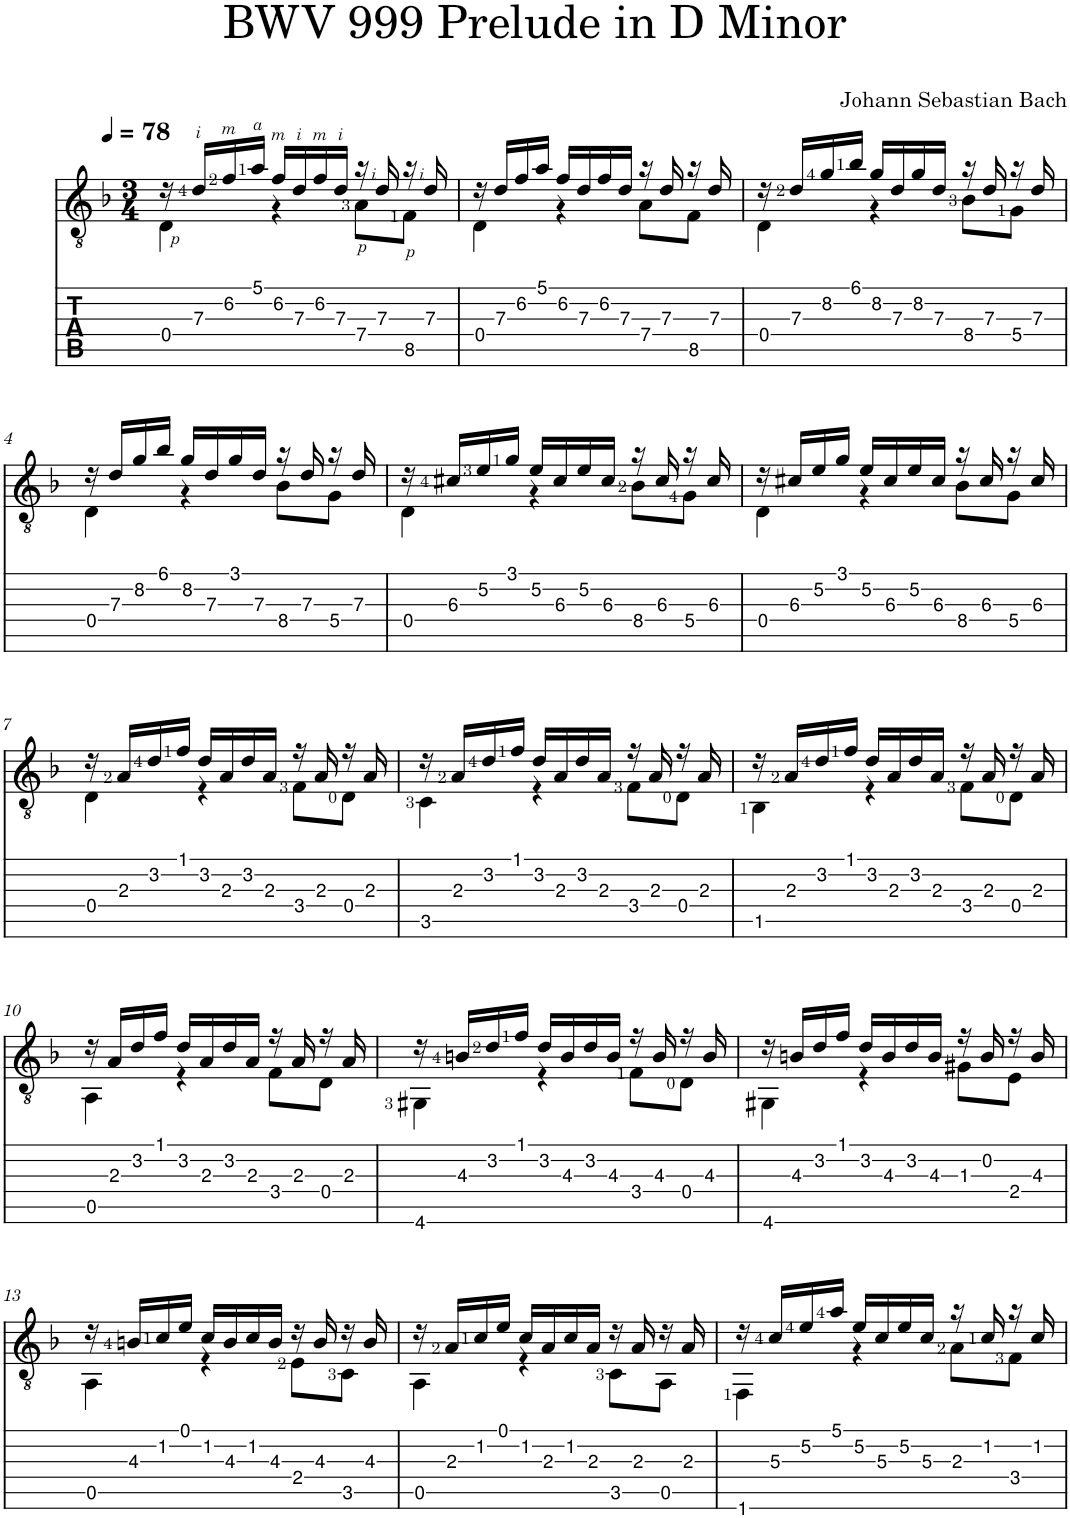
**kern	**kern
*part1	*part1
*staff2	*staff1
*I"Classical Guitar	*
*I'Guit.	*
*stria6	*
*	*clefGv2
*k[b-]	*k[b-]
*d:	*d:
*M3/4	*M3/4
*MM78	*MM78
=1	=1
*^	*^
16r	4D	16r	4D\
16dLL	.	16d/LL	.
16f	.	16f/	.
16aJJ	.	16a/JJ	.
16fLL	4r	16f/LL	4r
16dJ	.	16d/	.
16fL	.	16f/	.
16dJJ	.	16d/JJ	.
16r	8AL	16r	8A\L
16d	.	16d/	.
16r	8FJ	16r	8F\J
16d	.	16d/	.
=2	=2	=2	=2
16r	4D	16r	4D\
16dLL	.	16d/LL	.
16f	.	16f/	.
16aJJ	.	16a/JJ	.
16fLL	4r	16f/LL	4r
16dJ	.	16d/	.
16fL	.	16f/	.
16dJJ	.	16d/JJ	.
16r	8AL	16r	8A\L
16d	.	16d/	.
16r	8FJ	16r	8F\J
16d	.	16d/	.
=3	=3	=3	=3
16r	4D	16r	4D\
16dLL	.	16d/LL	.
16g	.	16g/	.
16b-JJ	.	16b-/JJ	.
16gLL	4r	16g/LL	4r
16dJ	.	16d/	.
16gL	.	16g/	.
16dJJ	.	16d/JJ	.
16r	8B-L	16r	8B-\L
16d	.	16d/	.
16r	8GJ	16r	8G\J
16d	.	16d/	.
!!LO:LB:g=z	!!
=4	=4	=4	=4
16r	4D	16r	4D\
16dLL	.	16d/LL	.
16g	.	16g/	.
16b-JJ	.	16b-/JJ	.
16gLL	4r	16g/LL	4r
16dJ	.	16d/	.
16gL	.	16g/	.
16dJJ	.	16d/JJ	.
16r	8B-L	16r	8B-\L
16d	.	16d/	.
16r	8GJ	16r	8G\J
16d	.	16d/	.
=5	=5	=5	=5
16r	4D	16r	4D\
16c#XLL	.	16c#X/LL	.
16e	.	16e/	.
16gJJ	.	16g/JJ	.
16eLL	4r	16e/LL	4r
16c#J	.	16c#/	.
16eL	.	16e/	.
16c#JJ	.	16c#/JJ	.
16r	8B-L	16r	8B-\L
16c#	.	16c#/	.
16r	8GJ	16r	8G\J
16c#	.	16c#/	.
=6	=6	=6	=6
16r	4D	16r	4D\
16c#XLL	.	16c#X/LL	.
16e	.	16e/	.
16gJJ	.	16g/JJ	.
16eLL	4r	16e/LL	4r
16c#J	.	16c#/	.
16eL	.	16e/	.
16c#JJ	.	16c#/JJ	.
16r	8B-L	16r	8B-\L
16c#	.	16c#/	.
16r	8GJ	16r	8G\J
16c#	.	16c#/	.
!!LO:LB:g=z	!!
=7	=7	=7	=7
16r	4D	16r	4D\
16ALL	.	16A/LL	.
16d	.	16d/	.
16fJJ	.	16f/JJ	.
16dLL	4r	16d/LL	4r
16AJ	.	16A/	.
16dL	.	16d/	.
16AJJ	.	16A/JJ	.
16r	8FL	16r	8F\L
16A	.	16A/	.
16r	8DJ	16r	8D\J
16A	.	16A/	.
=8	=8	=8	=8
16r	4C	16r	4C\
16ALL	.	16A/LL	.
16d	.	16d/	.
16fJJ	.	16f/JJ	.
16dLL	4r	16d/LL	4r
16AJ	.	16A/	.
16dL	.	16d/	.
16AJJ	.	16A/JJ	.
16r	8FL	16r	8F\L
16A	.	16A/	.
16r	8DJ	16r	8D\J
16A	.	16A/	.
=9	=9	=9	=9
16r	4BB-	16r	4BB-\
16ALL	.	16A/LL	.
16d	.	16d/	.
16fJJ	.	16f/JJ	.
16dLL	4r	16d/LL	4r
16AJ	.	16A/	.
16dL	.	16d/	.
16AJJ	.	16A/JJ	.
16r	8FL	16r	8F\L
16A	.	16A/	.
16r	8DJ	16r	8D\J
16A	.	16A/	.
!!LO:LB:g=z	!!
=10	=10	=10	=10
16r	4AA	16r	4AA\
16ALL	.	16A/LL	.
16d	.	16d/	.
16fJJ	.	16f/JJ	.
16dLL	4r	16d/LL	4r
16AJ	.	16A/	.
16dL	.	16d/	.
16AJJ	.	16A/JJ	.
16r	8FL	16r	8F\L
16A	.	16A/	.
16r	8DJ	16r	8D\J
16A	.	16A/	.
=11	=11	=11	=11
16r	4GG#X	16r	4GG#X\
16BnLL	.	16Bn/LL	.
16d	.	16d/	.
16fJJ	.	16f/JJ	.
16dLL	4r	16d/LL	4r
16BJ	.	16B/	.
16dL	.	16d/	.
16BJJ	.	16B/JJ	.
16r	8FL	16r	8F\L
16B	.	16B/	.
16r	8DJ	16r	8D\J
16B	.	16B/	.
=12	=12	=12	=12
16r	4GG#X	16r	4GG#X\
16BnLL	.	16Bn/LL	.
16d	.	16d/	.
16fJJ	.	16f/JJ	.
16dLL	4r	16d/LL	4r
16BJ	.	16B/	.
16dL	.	16d/	.
16BJJ	.	16B/JJ	.
16r	8G#XL	16r	8G#X\L
16B	.	16B/	.
16r	8EJ	16r	8E\J
16B	.	16B/	.
!!LO:LB:g=z	!!
=13	=13	=13	=13
16r	4AA	16r	4AA\
16BnLL	.	16Bn/LL	.
16c	.	16c/	.
16eJJ	.	16e/JJ	.
16cLL	4r	16c/LL	4r
16BJ	.	16B/	.
16cL	.	16c/	.
16BJJ	.	16B/JJ	.
16r	8EL	16r	8E\L
16B	.	16B/	.
16r	8CJ	16r	8C\J
16B	.	16B/	.
=14	=14	=14	=14
16r	4AA	16r	4AA\
16ALL	.	16A/LL	.
16c	.	16c/	.
16eJJ	.	16e/JJ	.
16cLL	4r	16c/LL	4r
16AJ	.	16A/	.
16cL	.	16c/	.
16AJJ	.	16A/JJ	.
16r	8CL	16r	8C\L
16A	.	16A/	.
16r	8AAJ	16r	8AA\J
16A	.	16A/	.
=15	=15	=15	=15
16r	4FF	16r	4FF\
16cLL	.	16c/LL	.
16e	.	16e/	.
16aJJ	.	16a/JJ	.
16eLL	4r	16e/LL	4r
16cJ	.	16c/	.
16eL	.	16e/	.
16cJJ	.	16c/JJ	.
16r	8AL	16r	8A\L
16c	.	16c/	.
16r	8FJ	16r	8F\J
16c	.	16c/	.
*v	*v	*	*
*	*v	*v
=	=
*-	*-
